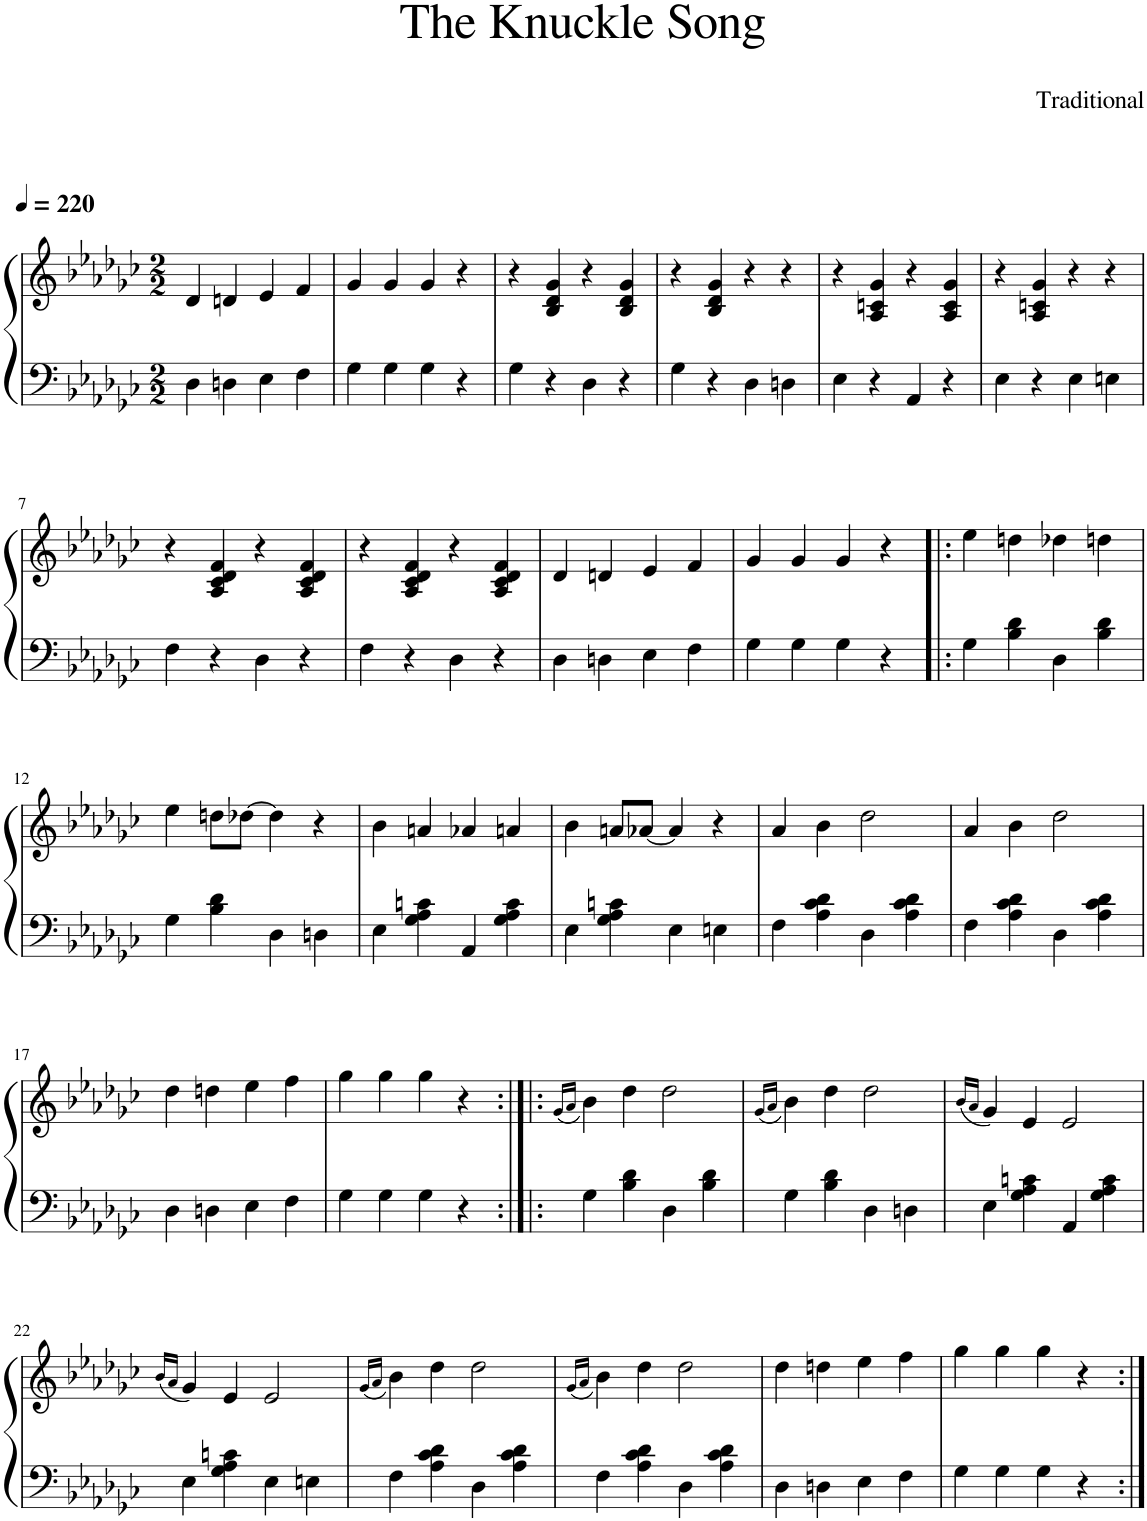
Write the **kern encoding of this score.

**kern	**kern
*part1	*part1
*staff2	*staff1
*I"Piano	*
*I'Pno.	*
*clefF4	*clefG2
*k[b-e-a-d-g-c-]	*k[b-e-a-d-g-c-]
*M2/2	*M2/2
*MM220	*MM220
=1	=1
4D-\	4d-/
4Dn\	4dn/
4E-\	4e-/
4F\	4f/
=2	=2
4G-\	4g-/
4G-\	4g-/
4G-\	4g-/
4r	4r
=3	=3
4G-\	4r
4r	4B-/ 4d-/ 4g-/
4D-\	4r
4r	4B-/ 4d-/ 4g-/
=4	=4
4G-\	4r
4r	4B-/ 4d-/ 4g-/
4D-\	4r
4Dn\	4r
=5	=5
4E-\	4r
4r	4A-/ 4cn/ 4g-/
4AA-/	4r
4r	4A-/ 4c/ 4g-/
=6	=6
4E-\	4r
4r	4A-/ 4cn/ 4g-/
4E-\	4r
4En\	4r
!!LO:LB:g=z
=7	=7
4F\	4r
4r	4A-/ 4c-/ 4d-/ 4f/
4D-\	4r
4r	4A-/ 4c-/ 4d-/ 4f/
=8	=8
4F\	4r
4r	4A-/ 4c-/ 4d-/ 4f/
4D-\	4r
4r	4A-/ 4c-/ 4d-/ 4f/
=9	=9
4D-\	4d-/
4Dn\	4dn/
4E-\	4e-/
4F\	4f/
=10	=10
4G-\	4g-/
4G-\	4g-/
4G-\	4g-/
4r	4r
=11!|:	=11!|:
4G-\	4ee-\
4B-\ 4d-\	4ddn\
4D-\	4dd-X\
4B-\ 4d-\	4ddn\
!!LO:LB:g=z
=12	=12
4G-\	4ee-\
4B-\ 4d-\	8ddn\L
.	[8dd-X\J
4D-\	4dd-\]
4Dn\	4r
=13	=13
4E-\	4b-\
4G-\ 4A-\ 4cn\	4an/
4AA-/	4a-X/
4G-\ 4A-\ 4c\	4an/
=14	=14
4E-\	4b-\
4G-\ 4A-\ 4cn\	8an/L
.	[8a-X/J
4E-\	4a-/]
4En\	4r
=15	=15
4F\	4a-/
4A-\ 4c-\ 4d-\	4b-\
4D-\	2dd-\
4A-\ 4c-\ 4d-\	.
=16	=16
4F\	4a-/
4A-\ 4c-\ 4d-\	4b-\
4D-\	2dd-\
4A-\ 4c-\ 4d-\	.
!!LO:LB:g=z
=17	=17
4D-\	4dd-\
4Dn\	4ddn\
4E-\	4ee-\
4F\	4ff\
=18	=18
4G-\	4gg-\
4G-\	4gg-\
4G-\	4gg-\
4r	4r
=19:|!|:	=19:|!|:
.	(16qg-/LL
.	16qa-/JJ
4G-\	4b-\)
4B-\ 4d-\	4dd-\
4D-\	2dd-\
4B-\ 4d-\	.
=20	=20
.	(16qg-/LL
.	16qa-/JJ
4G-\	4b-\)
4B-\ 4d-\	4dd-\
4D-\	2dd-\
4Dn\	.
=21	=21
.	(16qb-/LL
.	16qa-/JJ
4E-\	4g-/)
4G-\ 4A-\ 4cn\	4e-/
4AA-/	2e-/
4G-\ 4A-\ 4c\	.
!!LO:LB:g=z
=22	=22
.	(16qb-/LL
.	16qa-/JJ
4E-\	4g-/)
4G-\ 4A-\ 4cn\	4e-/
4E-\	2e-/
4En\	.
=23	=23
.	(16qg-/LL
.	16qa-/JJ
4F\	4b-\)
4A-\ 4c-\ 4d-\	4dd-\
4D-\	2dd-\
4A-\ 4c-\ 4d-\	.
=24	=24
.	(16qg-/LL
.	16qa-/JJ
4F\	4b-\)
4A-\ 4c-\ 4d-\	4dd-\
4D-\	2dd-\
4A-\ 4c-\ 4d-\	.
=25	=25
4D-\	4dd-\
4Dn\	4ddn\
4E-\	4ee-\
4F\	4ff\
=26	=26
4G-\	4gg-\
4G-\	4gg-\
4G-\	4gg-\
4r	4r
=:|!	=:|!
*-	*-
